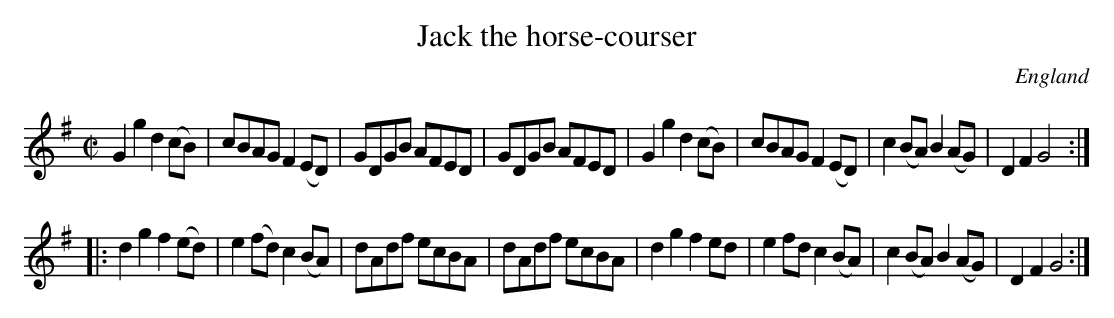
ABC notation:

X:1
T:Jack the horse-courser
L:1/8
M:C|
O:England
K:G
G2g2 d2(cB) | cBAG F2(ED) | GDGB AFED | GDGB AFED |\
G2g2 d2(cB) | cBAG F2(ED) | c2(BA) B2(AG) | D2F2 G4 ::
d2g2 f2(ed) | e2(fd) c2(BA) | dAdf ecBA | dAdf ecBA |\
d2g2 f2ed | e2fd c2(BA) | c2(BA) B2(AG) | D2F2 G4 :|
